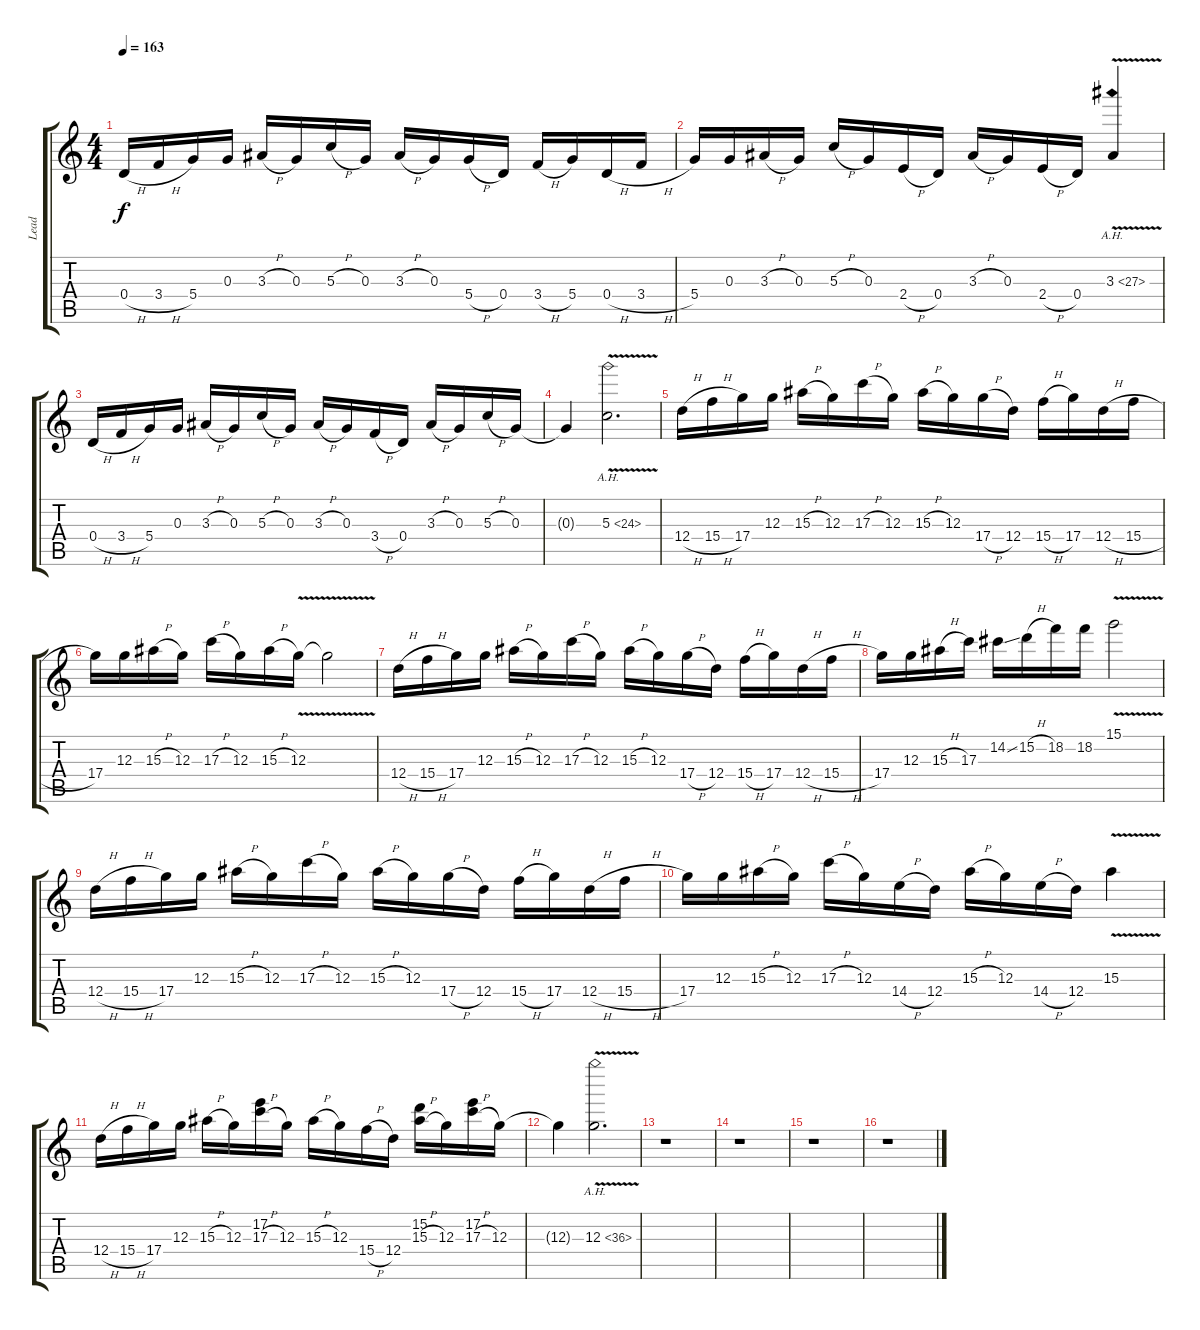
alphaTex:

\track ("Lead" "Lead") {instrument distortionguitar}
\staff {score tabs}
\tuning (E4 B3 G3 D3 A2 E2) {hide}
\ts (4 4)
\tempo 163
\clef g2
\ks c
0.4{h}.16{dy f} 3.4{h}.16 5.4.16 0.3.16 3.3{h}.16 0.3.16 5.3{h}.16 0.3.16 3.3{h}.16 0.3.16 5.4{h}.16 0.4.16 3.4{h}.16 5.4.16 0.4{h}.16 3.4{h}.16 |
5.4.16 0.3.16 3.3{h}.16 0.3.16 5.3{h}.16 0.3.16 2.4{h}.16 0.4.16 3.3{h}.16 0.3.16 2.4{h}.16 0.4.16 3.3{ah 24 v}.4 |
0.4{h}.16 3.4{h}.16 5.4.16 0.3.16 3.3{h}.16 0.3.16 5.3{h}.16 0.3.16 3.3{h}.16 0.3.16 3.4{h}.16 0.4.16 3.3{h}.16 0.3.16 5.3{h}.16 0.3.16 |
0.3{t}.4 5.3{ah 19 v}.2{d} |
12.4{h}.16 15.4{h}.16 17.4.16 12.3.16 15.3{h}.16 12.3.16 17.3{h}.16 12.3.16 15.3{h}.16 12.3.16 17.4{h}.16 12.4.16 15.4{h}.16 17.4.16 12.4{h}.16 15.4{h}.16 |
17.4.16 12.3.16 15.3{h}.16 12.3.16 17.3{h}.16 12.3.16 15.3{h}.16 12.3{v}.16 12.3{t}.2 |
12.4{h}.16 15.4{h}.16 17.4.16 12.3.16 15.3{h}.16 12.3.16 17.3{h}.16 12.3.16 15.3{h}.16 12.3.16 17.4{h}.16 12.4.16 15.4{h}.16 17.4.16 12.4{h}.16 15.4{h}.16 |
17.4.16 12.3.16 15.3{h}.16 17.3.16 14.2{ss}.16 15.2{h}.16 18.2.16 18.2.16 15.1{v}.2 |
12.4{h}.16 15.4{h}.16 17.4.16 12.3.16 15.3{h}.16 12.3.16 17.3{h}.16 12.3.16 15.3{h}.16 12.3.16 17.4{h}.16 12.4.16 15.4{h}.16 17.4.16 12.4{h}.16 15.4{h}.16 |
17.4.16 12.3.16 15.3{h}.16 12.3.16 17.3{h}.16 12.3.16 14.4{h}.16 12.4.16 15.3{h}.16 12.3.16 14.4{h}.16 12.4.16 15.3{v}.4 |
12.4{h}.16 15.4{h}.16 17.4.16 12.3.16 15.3{h}.16 12.3.16 (17.2 17.3{h}).16 12.3.16 15.3{h}.16 12.3.16 15.4{h}.16 12.4.16 (15.2 15.3{h}).16 12.3.16 (17.2 17.3{h}).16 12.3.16 |
12.3{t}.4 12.3{ah 24 v}.2{d} |
r.1 |
r.1 |
r.1 |
r.1
